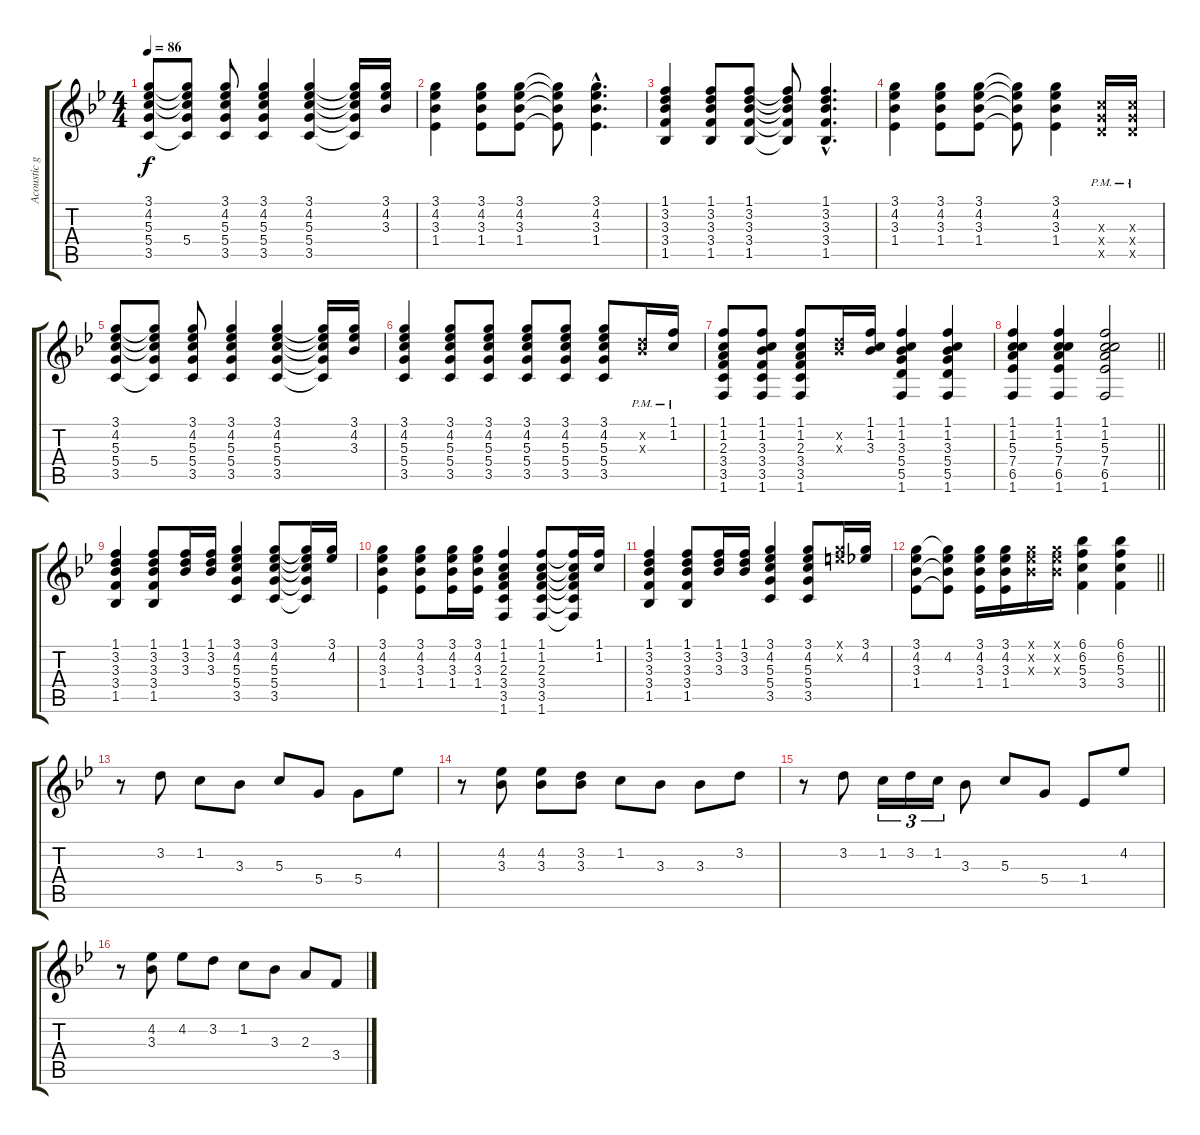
\track ("Acoustic guitar" "Acoustic g") {instrument acousticguitarsteel}
\staff {score tabs}
\tuning (E4 B3 G3 D3 A2 E2) {hide}
\ts (4 4)
\tempo 86
\clef g2
\ks bb
(3.1 4.2 5.3 5.4 3.5).8{dy f} (3.1{t} 4.2{t} 5.3{t} 5.4 3.5{t}).8 (3.1 4.2 5.3 5.4 3.5).8 (3.1 4.2 5.3 5.4 3.5).4 (3.1 4.2 5.3 5.4 3.5).4 (3.1{t} 4.2{t} 5.3{t} 5.4{t} 3.5{t}).16 (3.1 4.2 3.3).16 |
(3.1 4.2 3.3 1.4).4 (3.1 4.2 3.3 1.4).8 (3.1 4.2 3.3 1.4).8 (3.1{t} 4.2{t} 3.3{t} 1.4{t}).8 (3.1{hac} 4.2{hac} 3.3{hac} 1.4{hac}).4{d} |
(1.1 3.2 3.3 3.4 1.5).4 (1.1 3.2 3.3 3.4 1.5).8 (1.1 3.2 3.3 3.4 1.5).8 (1.1{t} 3.2{t} 3.3{t} 3.4{t} 1.5{t}).8 (1.1{hac} 3.2{hac} 3.3{hac} 3.4{hac} 1.5{hac}).4{d} |
(3.1 4.2 3.3 1.4).4 (3.1 4.2 3.3 1.4).8 (3.1 4.2 3.3 1.4).8 (3.1{t} 4.2{t} 3.3{t} 1.4{t}).8 (3.1 4.2 3.3 1.4).4 (5.3{pm x} 5.4{pm x} 5.5{pm x}).16 (5.3{pm x} 5.4{pm x} 5.5{pm x}).16 |
(3.1 4.2 5.3 5.4 3.5).8 (3.1{t} 4.2{t} 5.3{t} 5.4 3.5{t}).8 (3.1 4.2 5.3 5.4 3.5).8 (3.1 4.2 5.3 5.4 3.5).4 (3.1 4.2 5.3 5.4 3.5).4 (3.1{t} 4.2{t} 5.3{t} 5.4{t} 3.5{t}).16 (3.1 4.2 3.3).16 |
(3.1 4.2 5.3 5.4 3.5).4 (3.1 4.2 5.3 5.4 3.5).8 (3.1 4.2 5.3 5.4 3.5).8 (3.1 4.2 5.3 5.4 3.5).8 (3.1 4.2 5.3 5.4 3.5).8 (3.1 4.2 5.3 5.4 3.5).8 (3.2{pm x} 3.3{pm x}).16 (1.1{pm} 1.2{pm}).16 |
(1.1 1.2 2.3 3.4 3.5 1.6).8 (1.1 1.2 3.3 3.4 3.5 1.6).8 (1.1 1.2 2.3 3.4 3.5 1.6).8 (3.2{x} 3.3{x}).16 (1.1 1.2 3.3).16 (1.1 1.2 3.3 5.4 5.5 1.6).4 (1.1 1.2 3.3 5.4 5.5 1.6).4 |
\barLineRight lightlight
(1.1 1.2 5.3 7.4 6.5 1.6).4 (1.1 1.2 5.3 7.4 6.5 1.6).4 (1.1 1.2 5.3 7.4 6.5 1.6).2 |
(1.1 3.2 3.3 3.4 1.5).4 (1.1 3.2 3.3 3.4 1.5).8 (1.1 3.2 3.3).16 (1.1 3.2 3.3).16 (3.1 4.2 5.3 5.4 3.5).4 (3.1 4.2 5.3 5.4 3.5).8 (3.1{t} 4.2{t} 5.3{t} 5.4{t} 3.5{t}).16 (3.1 4.2).16 |
(3.1 4.2 3.3 1.4).4 (3.1 4.2 3.3 1.4).8 (3.1 4.2 3.3 1.4).16 (3.1 4.2 3.3 1.4).16 (1.1 1.2 2.3 3.4 3.5 1.6).4 (1.1 1.2 2.3 3.4 3.5 1.6).8 (1.1{t} 1.2{t} 2.3{t} 3.4{t} 3.5{t} 1.6{t}).16 (1.1 1.2).16 |
(1.1 3.2 3.3 3.4 1.5).4 (1.1 3.2 3.3 3.4 1.5).8 (1.1 3.2 3.3).16 (1.1 3.2 3.3).16 (3.1 4.2 5.3 5.4 3.5).4 (3.1 4.2 5.3 5.4 3.5).8 (3.1{x} 5.2{x}).16 (3.1 4.2).16 |
\barLineRight lightlight
(3.1 4.2 3.3 1.4).8 (3.1{t} 4.2 3.3{t} 1.4{t}).8 (3.1 4.2 3.3 1.4).16 (3.1 4.2 3.3 1.4).16 (3.1{x} 4.2{x} 3.3{x}).16 (3.1{x} 4.2{x} 3.3{x}).16 (6.1 6.2 5.3 3.4).4 (6.1 6.2 5.3 3.4).4 |
r.8 3.2.8 1.2.8 3.3.8 5.3.8 5.4.8 5.4.8 4.2.8 |
r.8 (4.2 3.3).8 (4.2 3.3).8 (3.2 3.3).8 1.2.8 3.3.8 3.3.8 3.2.8 |
r.8 3.2.8 1.2.16{tu (3 2)} 3.2.16{tu (3 2)} 1.2.16{tu (3 2)} 3.3.8 5.3.8 5.4.8 1.4.8 4.2.8 |
r.8 (4.2 3.3).8 4.2.8 3.2.8 1.2.8 3.3.8 2.3.8 3.4.8
